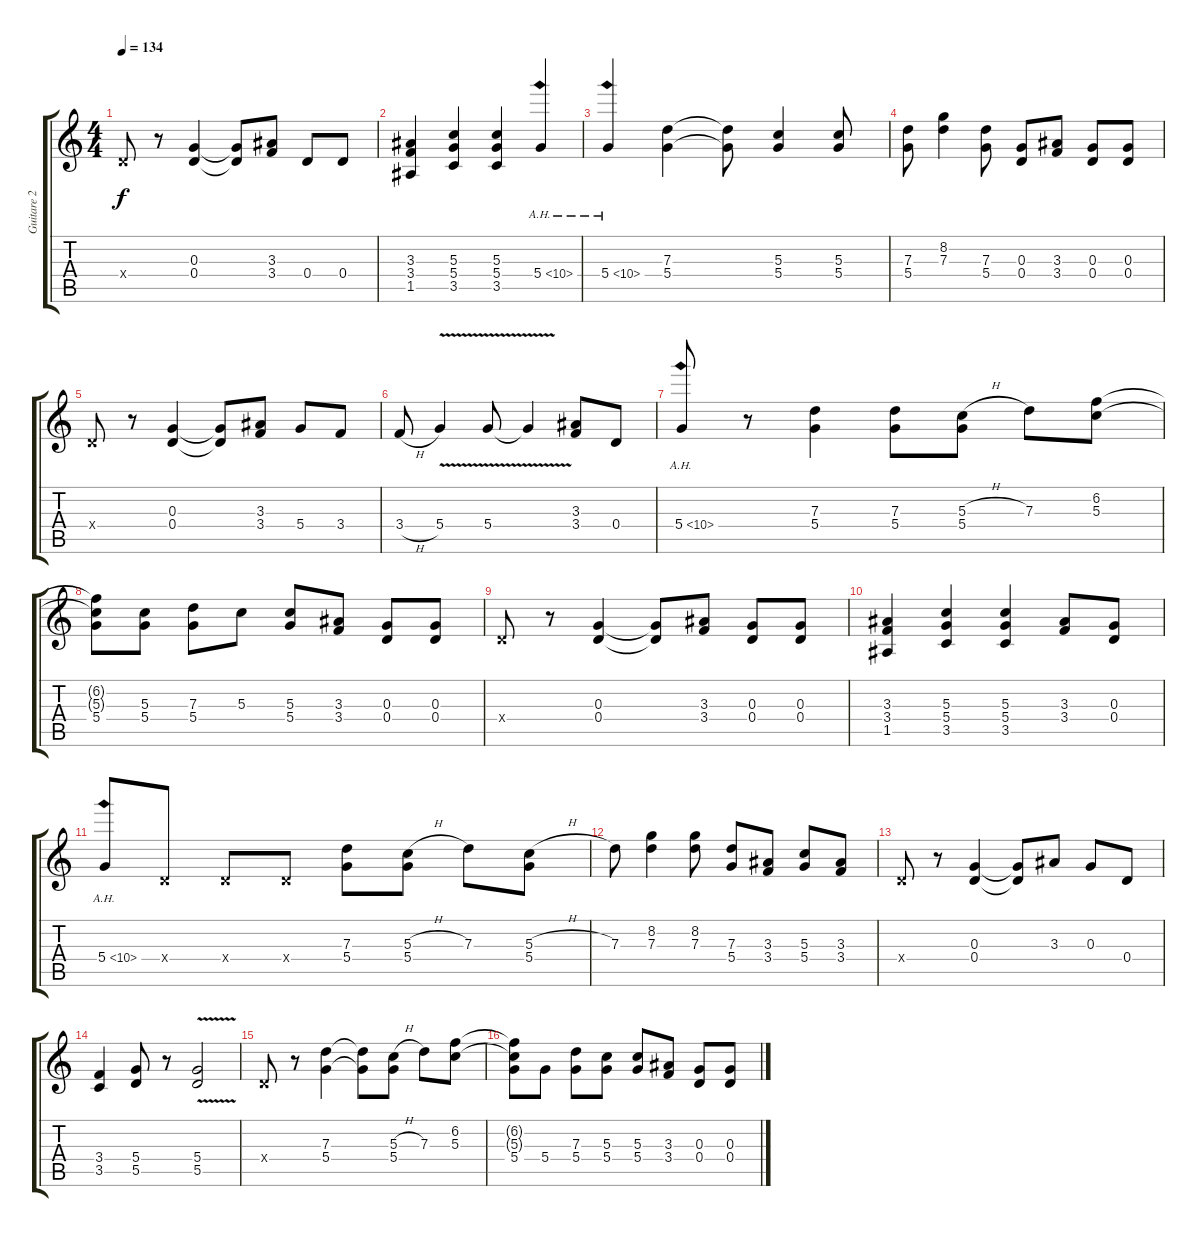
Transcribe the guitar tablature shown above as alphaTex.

\track ("Guitare 2" "Guitare 2") {instrument distortionguitar}
\staff {score tabs}
\tuning (E4 B3 G3 D3 A2 E2) {hide}
\ts (4 4)
\tempo 134
\clef g2
\ks c
0.4{x}.8{dy f} r.8 (0.3 0.4).4 (0.3{t} 0.4{t}).8 (3.3 3.4).8 0.4.8 0.4.8 |
(3.3 3.4 1.5).4 (5.3 5.4 3.5).4 (5.3 5.4 3.5).4 5.4{ah 5}.4 |
5.4{ah 5}.4 (7.3 5.4).4 (7.3{t} 5.4{t}).8 (5.3 5.4).4 (5.3 5.4).8 |
(7.3 5.4).8 (8.2 7.3).4 (7.3 5.4).8 (0.3 0.4).8 (3.3 3.4).8 (0.3 0.4).8 (0.3 0.4).8 |
0.4{x}.8 r.8 (0.3 0.4).4 (0.3{t} 0.4{t}).8 (3.3 3.4).8 5.4.8 3.4.8 |
3.4{h}.8 5.4{v}.4 5.4{v}.8 5.4{v t}.4 (3.3 3.4).8 0.4.8 |
5.4{ah 5}.8 r.8 (7.3 5.4).4 (7.3 5.4).8 (5.3{h} 5.4).8 7.3.8 (6.2 5.3).8 |
(6.2{t} 5.3{t} 5.4).8 (5.3 5.4).8 (7.3 5.4).8 5.3.8 (5.3 5.4).8 (3.3 3.4).8 (0.3 0.4).8 (0.3 0.4).8 |
0.4{x}.8 r.8 (0.3 0.4).4 (0.3{t} 0.4{t}).8 (3.3 3.4).8 (0.3 0.4).8 (0.3 0.4).8 |
(3.3 3.4 1.5).4 (5.3 5.4 3.5).4 (5.3 5.4 3.5).4 (3.3 3.4).8 (0.3 0.4).8 |
5.4{ah 5}.8 0.4{x}.8 0.4{x}.8 0.4{x}.8 (7.3 5.4).8 (5.3{h} 5.4).8 7.3.8 (5.3{h} 5.4).8 |
7.3.8 (8.2 7.3).4 (8.2 7.3).8 (7.3 5.4).8 (3.3 3.4).8 (5.3 5.4).8 (3.3 3.4).8 |
0.4{x}.8 r.8 (0.3 0.4).4 (0.3{t} 0.4{t}).8 3.3.8 0.3.8 0.4.8 |
(3.4 3.5).4 (5.4 5.5).8 r.8 (5.4{v} 5.5{v}).2 |
0.4{x}.8 r.8 (7.3 5.4).4 (7.3{t} 5.4{t}).8 (5.3{h} 5.4).8 7.3.8 (6.2 5.3).8 |
(6.2{t} 5.3{t} 5.4).8 5.4.8 (7.3 5.4).8 (5.3 5.4).8 (5.3 5.4).8 (3.3 3.4).8 (0.3 0.4).8 (0.3 0.4).8
